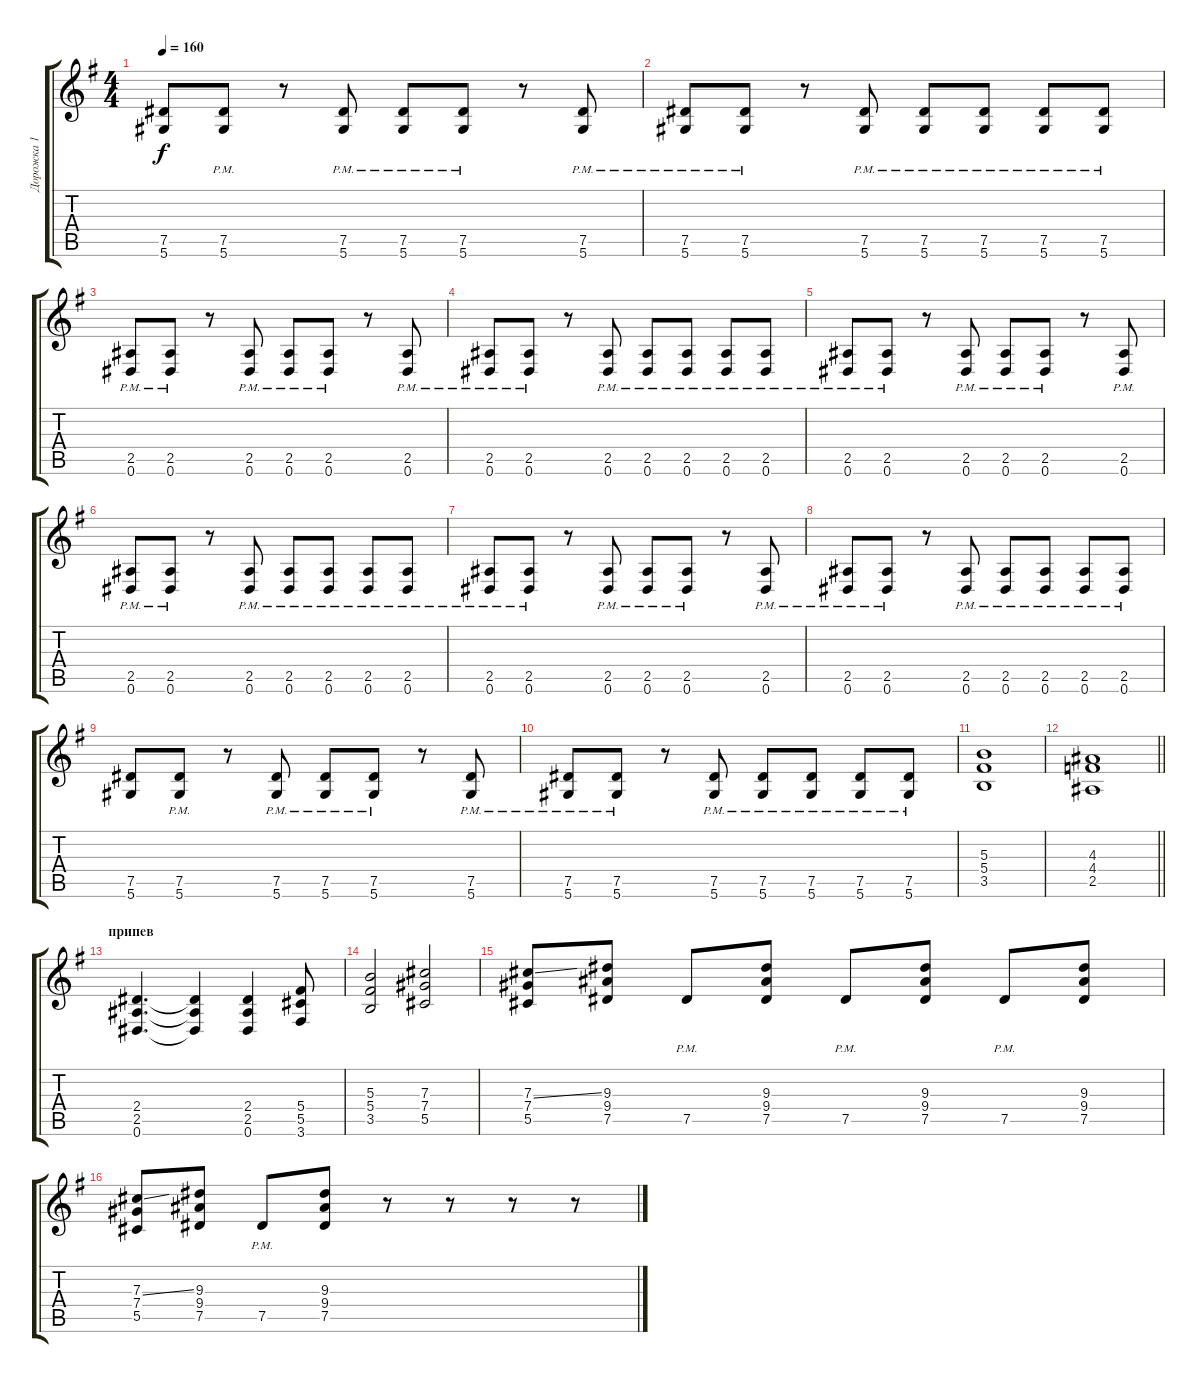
\track ("Дорожка 1" "Дорожка 1") {instrument overdrivenguitar}
\staff {score tabs}
\tuning (Eb4 Bb3 Gb3 Db3 Ab2 Eb2) {hide}
\ts (4 4)
\tempo 160
\clef g2
\ks eminor
(7.5 5.6).8{dy f} (7.5{pm} 5.6).8 r.8 (7.5{pm} 5.6).8 (7.5{pm} 5.6).8 (7.5{pm} 5.6).8 r.8 (7.5{pm} 5.6).8 |
(7.5{pm} 5.6).8 (7.5{pm} 5.6).8 r.8 (7.5{pm} 5.6).8 (7.5{pm} 5.6).8 (7.5{pm} 5.6).8 (7.5{pm} 5.6).8 (7.5{pm} 5.6).8 |
(2.5{pm} 0.6).8 (2.5{pm} 0.6).8 r.8 (2.5{pm} 0.6).8 (2.5{pm} 0.6).8 (2.5{pm} 0.6).8 r.8 (2.5{pm} 0.6).8 |
(2.5{pm} 0.6).8 (2.5{pm} 0.6).8 r.8 (2.5{pm} 0.6).8 (2.5{pm} 0.6).8 (2.5{pm} 0.6).8 (2.5{pm} 0.6).8 (2.5{pm} 0.6).8 |
(2.5{pm} 0.6).8 (2.5{pm} 0.6).8 r.8 (2.5{pm} 0.6).8 (2.5{pm} 0.6).8 (2.5{pm} 0.6).8 r.8 (2.5{pm} 0.6).8 |
(2.5{pm} 0.6).8 (2.5{pm} 0.6).8 r.8 (2.5{pm} 0.6).8 (2.5{pm} 0.6).8 (2.5{pm} 0.6).8 (2.5{pm} 0.6).8 (2.5{pm} 0.6).8 |
(2.5{pm} 0.6).8 (2.5{pm} 0.6).8 r.8 (2.5{pm} 0.6).8 (2.5{pm} 0.6).8 (2.5{pm} 0.6).8 r.8 (2.5{pm} 0.6).8 |
(2.5{pm} 0.6).8 (2.5{pm} 0.6).8 r.8 (2.5{pm} 0.6).8 (2.5{pm} 0.6).8 (2.5{pm} 0.6).8 (2.5{pm} 0.6).8 (2.5{pm} 0.6).8 |
(7.5 5.6).8 (7.5{pm} 5.6).8 r.8 (7.5{pm} 5.6).8 (7.5{pm} 5.6).8 (7.5{pm} 5.6).8 r.8 (7.5{pm} 5.6).8 |
(7.5{pm} 5.6).8 (7.5{pm} 5.6).8 r.8 (7.5{pm} 5.6).8 (7.5{pm} 5.6).8 (7.5{pm} 5.6).8 (7.5{pm} 5.6).8 (7.5{pm} 5.6).8 |
(5.3 5.4 3.5).1 |
\barLineRight lightlight
(4.3 4.4 2.5).1 |
\section ("" "припев")
(2.4 2.5 0.6).4{d} (2.4{t} 2.5{t} 0.6{t}).4 (2.4 2.5 0.6).4 (5.4 5.5 3.6).8 |
(5.3 5.4 3.5).2 (7.3 7.4 5.5).2 |
(7.3{ss} 7.4 5.5).8 (9.3 9.4 7.5).8 7.5{pm}.8 (9.3 9.4 7.5).8 7.5{pm}.8 (9.3 9.4 7.5).8 7.5{pm}.8 (9.3 9.4 7.5).8 |
(7.3{ss} 7.4 5.5).8 (9.3 9.4 7.5).8 7.5{pm}.8 (9.3 9.4 7.5).8 r.8 r.8 r.8 r.8
